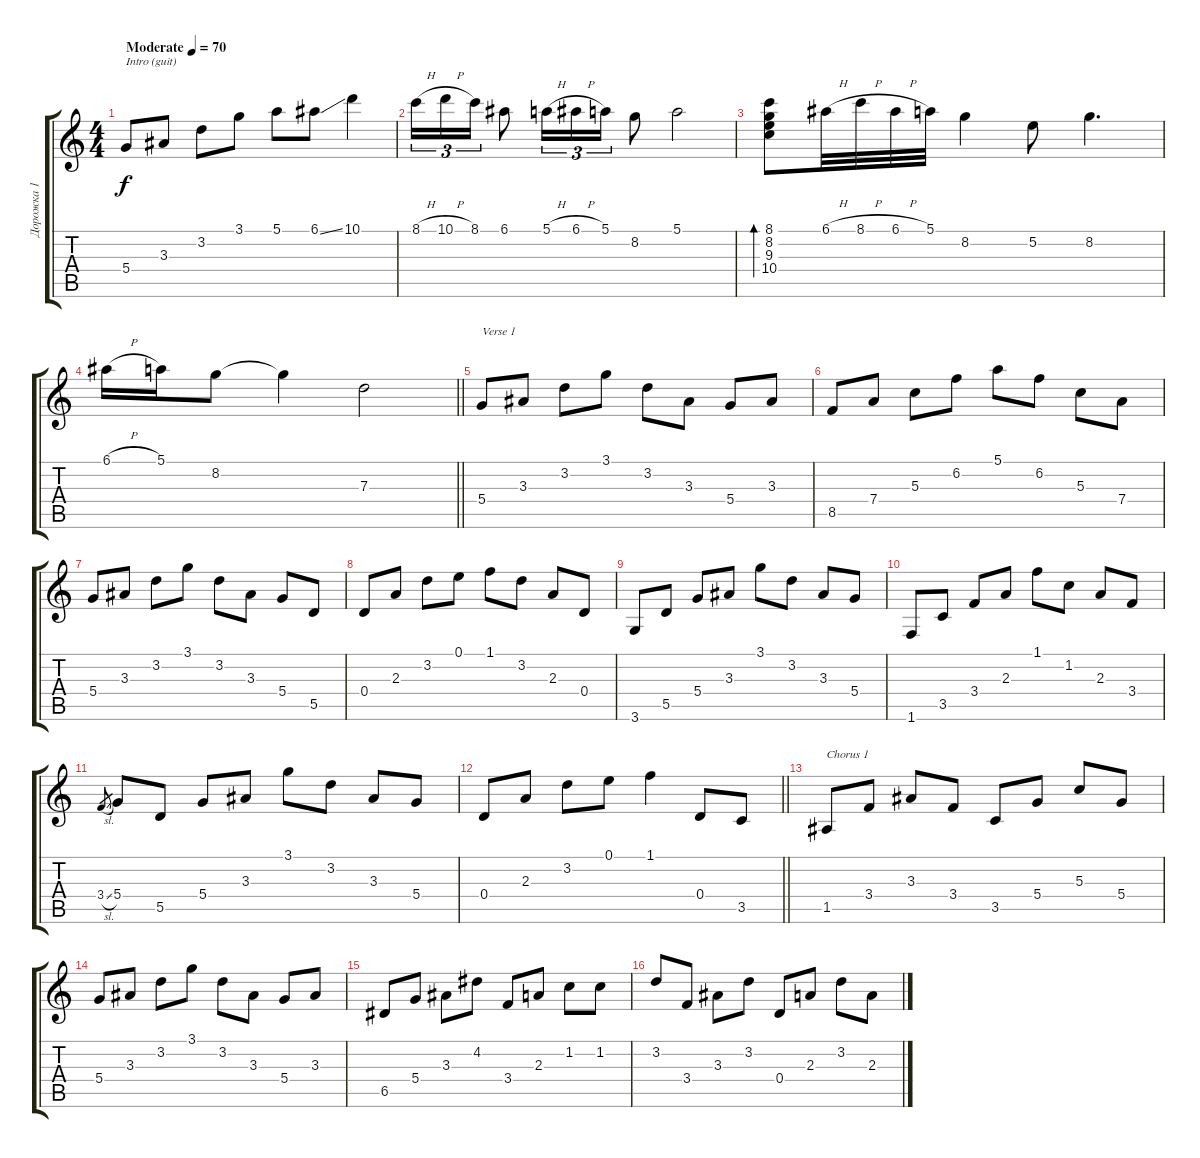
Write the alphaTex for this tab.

\track ("Дорожка 1" "Дорожка 1") {instrument acousticguitarsteel}
\staff {score tabs}
\tuning (E4 B3 G3 D3 A2 E2) {hide}
\ts (4 4)
\tempo (70 "Moderate")
\clef g2
\ks c
5.4.8{txt "Intro (guit)" dy f instrument acousticguitarsteel} 3.3.8 3.2.8 3.1.8 5.1.8 6.1{ss}.8 10.1.4 |
8.1{h}.16{tu (3 2)} 10.1{h}.16{tu (3 2)} 8.1.16{tu (3 2)} 6.1.8 5.1{h}.16{tu (3 2)} 6.1{h}.16{tu (3 2)} 5.1.16{tu (3 2)} 8.2.8 5.1.2 |
(8.1 8.2 9.3 10.4).8{bd 60} 6.1{h}.32 8.1{h}.32 6.1{h}.32 5.1.32 8.2.4 5.2.8 8.2.4{d} |
\barLineRight lightlight
6.1{h}.16 5.1.16 8.2.8 8.2{t}.4 7.3.2 |
5.4.8{txt "Verse 1"} 3.3.8 3.2.8 3.1.8 3.2.8 3.3.8 5.4.8 3.3.8 |
8.5.8 7.4.8 5.3.8 6.2.8 5.1.8 6.2.8 5.3.8 7.4.8 |
5.4.8 3.3.8 3.2.8 3.1.8 3.2.8 3.3.8 5.4.8 5.5.8 |
0.4.8 2.3.8 3.2.8 0.1.8 1.1.8 3.2.8 2.3.8 0.4.8 |
3.6.8 5.5.8 5.4.8 3.3.8 3.1.8 3.2.8 3.3.8 5.4.8 |
1.6.8 3.5.8 3.4.8 2.3.8 1.1.8 1.2.8 2.3.8 3.4.8 |
3.4{sl}.8{gr} 5.4.8 5.5.8 5.4.8 3.3.8 3.1.8 3.2.8 3.3.8 5.4.8 |
\barLineRight lightlight
0.4.8 2.3.8 3.2.8 0.1.8 1.1.4 0.4.8 3.5.8 |
1.5.8{txt "Chorus 1"} 3.4.8 3.3.8 3.4.8 3.5.8 5.4.8 5.3.8 5.4.8 |
5.4.8 3.3.8 3.2.8 3.1.8 3.2.8 3.3.8 5.4.8 3.3.8 |
6.5.8 5.4.8 3.3.8 4.2.8 3.4.8 2.3.8 1.2.8 1.2.8 |
3.2.8 3.4.8 3.3.8 3.2.8 0.4.8 2.3.8 3.2.8 2.3.8
